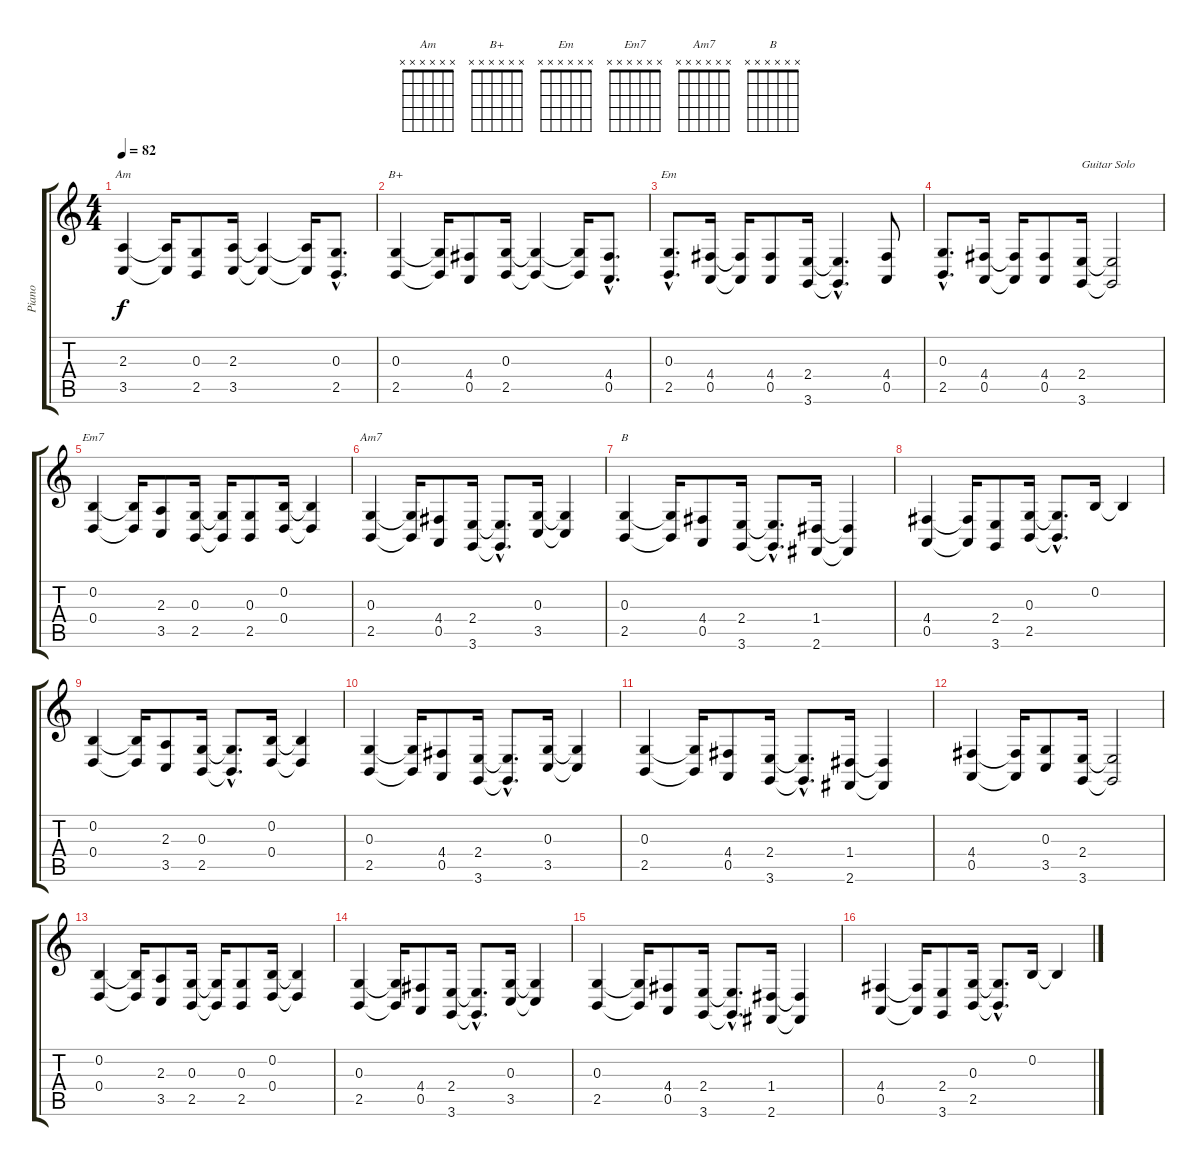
\track ("Piano" "Piano") {instrument electricgrandpiano}
\staff {score tabs}
\tuning (E4 B3 G3 D3 A2 E2) {hide}
\chord ("Am" x x x x x x) {firstfret 0}
\chord ("B+" x x x x x x) {firstfret 0}
\chord ("Em" x x x x x x) {firstfret 0}
\chord ("Em7" x x x x x x) {firstfret 0}
\chord ("Am7" x x x x x x) {firstfret 0}
\chord ("B" x x x x x x) {firstfret 0}
\ts (4 4)
\tempo 82
\clef g2
\ks c
(2.3 3.5).4{ch "Am" dy f} (2.3{t} 3.5{t}).16 (0.3 2.5).8 (2.3 3.5).16 (2.3{t} 3.5{t}).4 (2.3{t} 3.5{t}).16 (0.3{hac} 2.5{hac}).8{d} |
(0.3 2.5).4{ch "B+"} (0.3{t} 2.5{t}).16 (4.4 0.5).8 (0.3 2.5).16 (0.3{t} 2.5{t}).4 (0.3{t} 2.5{t}).16 (4.4{hac} 0.5{hac}).8{d} |
(0.3{hac} 2.5{hac}).8{d ch "Em"} (4.4 0.5).16 (4.4{t} 0.5{t}).16 (4.4 0.5).8 (2.4 3.6).16 (2.4{hac t} 3.6{hac t}).4{d} (4.4 0.5).8 |
(0.3{hac} 2.5{hac}).8{d} (4.4 0.5).16 (4.4{t} 0.5{t}).16 (4.4 0.5).8 (2.4 3.6).16{txt "Guitar Solo"} (2.4{t} 3.6{t}).2 |
(0.2 0.4).4{ch "Em7"} (0.2{t} 0.4{t}).16 (2.3 3.5).8 (0.3 2.5).16 (0.3{t} 2.5{t}).16 (0.3 2.5).8 (0.2 0.4).16 (0.2{t} 0.4{t}).4 |
(0.3 2.5).4{ch "Am7"} (0.3{t} 2.5{t}).16 (4.4 0.5).8 (2.4 3.6).16 (2.4{hac t} 3.6{hac t}).8{d} (0.3 3.5).16 (0.3{t} 3.5{t}).4 |
(0.3 2.5).4{ch "B"} (0.3{t} 2.5{t}).16 (4.4 0.5).8 (2.4 3.6).16 (2.4{hac t} 3.6{hac t}).8{d} (1.4 2.6).16 (1.4{t} 2.6{t}).4 |
(4.4 0.5).4 (4.4{t} 0.5{t}).16 (2.4 3.6).8 (0.3 2.5).16 (0.3{hac t} 2.5{hac t}).8{d} 0.2.16 0.2{t}.4 |
(0.2 0.4).4 (0.2{t} 0.4{t}).16 (2.3 3.5).8 (0.3 2.5).16 (0.3{hac t} 2.5{hac t}).8{d} (0.2 0.4).16 (0.2{t} 0.4{t}).4 |
(0.3 2.5).4 (0.3{t} 2.5{t}).16 (4.4 0.5).8 (2.4 3.6).16 (2.4{hac t} 3.6{hac t}).8{d} (0.3 3.5).16 (0.3{t} 3.5{t}).4 |
(0.3 2.5).4 (0.3{t} 2.5{t}).16 (4.4 0.5).8 (2.4 3.6).16 (2.4{hac t} 3.6{hac t}).8{d} (1.4 2.6).16 (1.4{t} 2.6{t}).4 |
(4.4 0.5).4 (4.4{t} 0.5{t}).16 (0.3 3.5).8 (2.4 3.6).16 (2.4{t} 3.6{t}).2 |
(0.2 0.4).4 (0.2{t} 0.4{t}).16 (2.3 3.5).8 (0.3 2.5).16 (0.3{t} 2.5{t}).16 (0.3 2.5).8 (0.2 0.4).16 (0.2{t} 0.4{t}).4 |
(0.3 2.5).4 (0.3{t} 2.5{t}).16 (4.4 0.5).8 (2.4 3.6).16 (2.4{hac t} 3.6{hac t}).8{d} (0.3 3.5).16 (0.3{t} 3.5{t}).4 |
(0.3 2.5).4 (0.3{t} 2.5{t}).16 (4.4 0.5).8 (2.4 3.6).16 (2.4{hac t} 3.6{hac t}).8{d} (1.4 2.6).16 (1.4{t} 2.6{t}).4 |
(4.4 0.5).4 (4.4{t} 0.5{t}).16 (2.4 3.6).8 (0.3 2.5).16 (0.3{hac t} 2.5{hac t}).8{d} 0.2.16 0.2{t}.4
